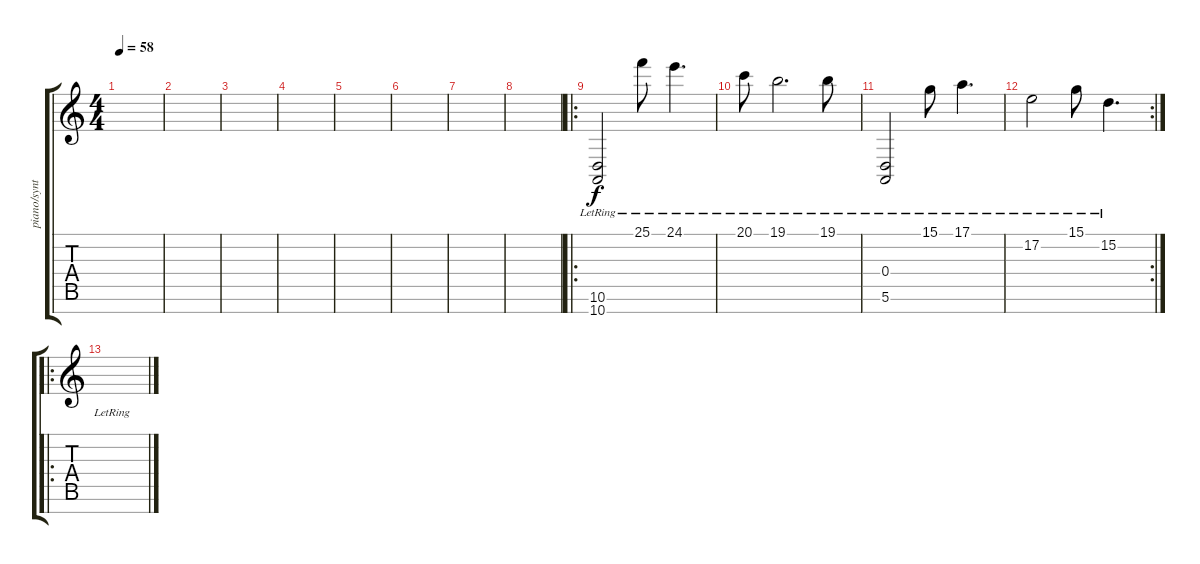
\track ("piano/synth" "piano/synt") {instrument acousticgrandpiano}
\staff {score tabs}
\tuning (E4 B3 G3 D3 A2 E2 B1) {hide}
\ts (4 4)
\tempo 58
\clef g2
\ks c
|
|
|
|
|
|
|
|
\ro
(10.6{lr} 10.7{lr}).2 25.1{lr}.8 24.1{lr}.4{d} |
20.1{lr}.8 19.1{lr}.2{d} 19.1{lr}.8 |
(0.4{lr} 5.6{lr}).2 15.1{lr}.8 17.1{lr}.4{d} |
\rc 2
17.2{lr}.2 15.1{lr}.8 15.2{lr}.4{d} |
\ro
